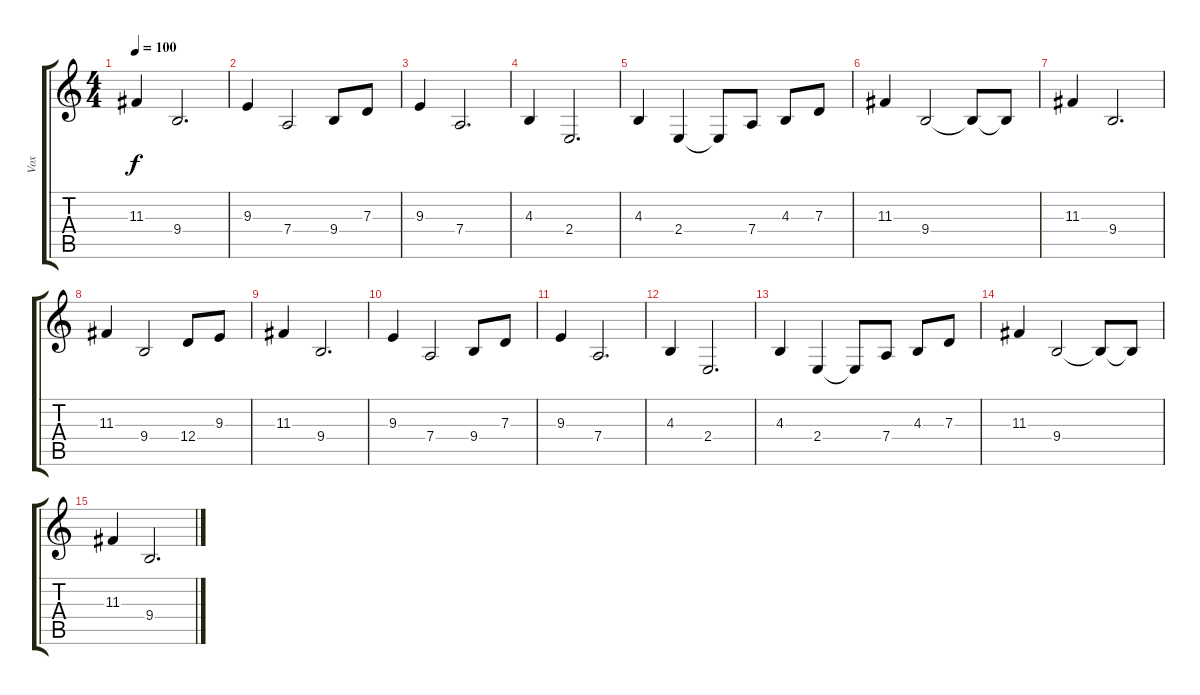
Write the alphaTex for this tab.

\track ("Vox" "Vox") {instrument cello}
\staff {score tabs}
\tuning (E4 B3 G3 D3 A2 E2) {hide}
\ts (4 4)
\tempo 100
\clef g2
\ks c
11.3.4{dy f} 9.4.2{d} |
9.3.4 7.4.2 9.4.8 7.3.8 |
9.3.4 7.4.2{d} |
4.3.4 2.4.2{d} |
4.3.4 2.4.4 2.4{t}.8 7.4.8 4.3.8 7.3.8 |
11.3.4 9.4.2 9.4{t}.8 9.4{t}.8 |
11.3.4 9.4.2{d} |
11.3.4 9.4.2 12.4.8 9.3.8 |
11.3.4 9.4.2{d} |
9.3.4 7.4.2 9.4.8 7.3.8 |
9.3.4 7.4.2{d} |
4.3.4 2.4.2{d} |
4.3.4 2.4.4 2.4{t}.8 7.4.8 4.3.8 7.3.8 |
11.3.4 9.4.2 9.4{t}.8 9.4{t}.8 |
11.3.4 9.4.2{d}
